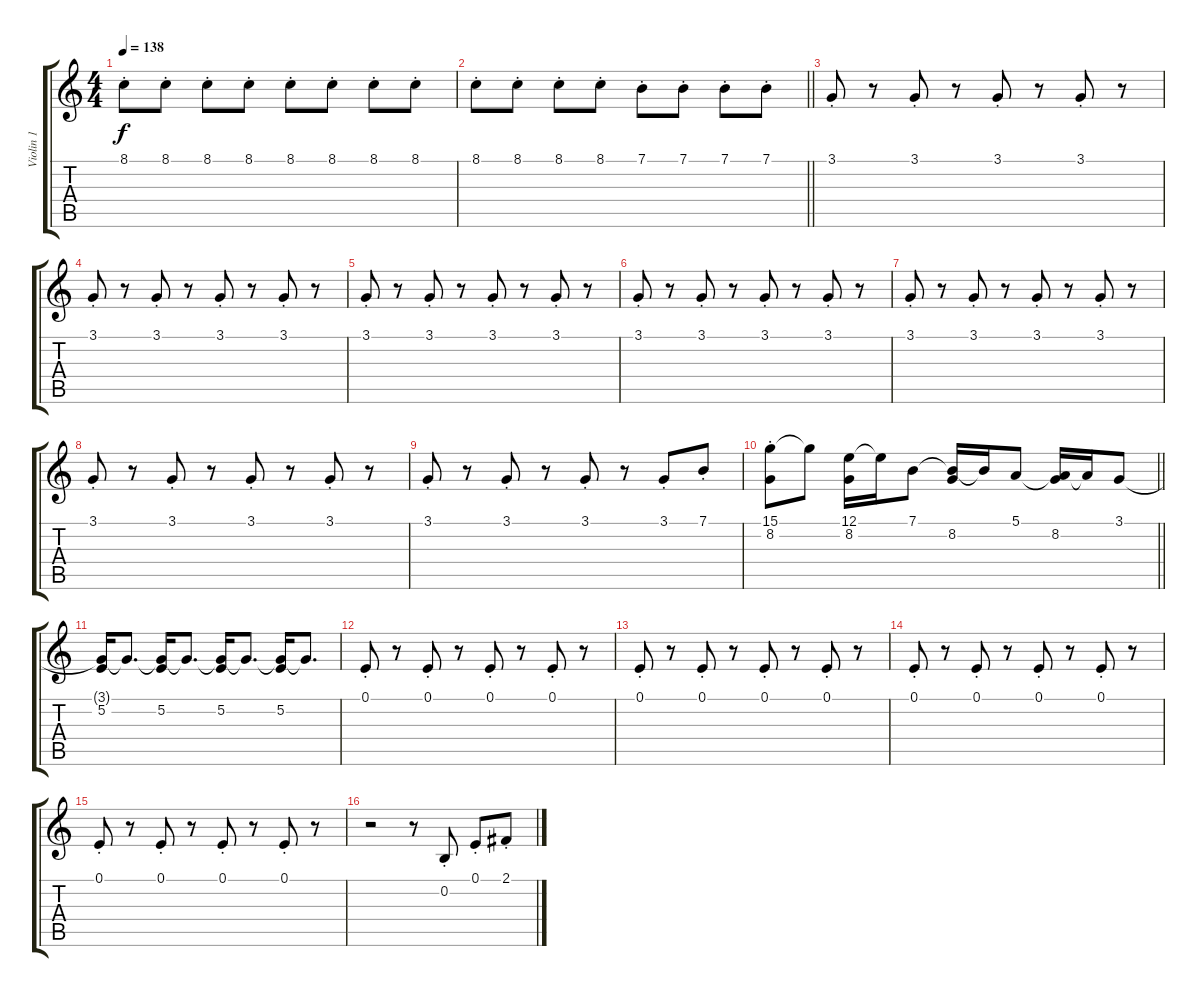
\track ("Violin 1" "Violin 1") {instrument violin}
\staff {score tabs}
\tuning (E4 B3 G3 D3 A2 E2) {hide}
\ts (4 4)
\tempo 138
\clef g2
\ks c
8.1{st}.8{dy f} 8.1{st}.8 8.1{st}.8 8.1{st}.8 8.1{st}.8 8.1{st}.8 8.1{st}.8 8.1{st}.8 |
\barLineRight lightlight
8.1{st}.8 8.1{st}.8 8.1{st}.8 8.1{st}.8 7.1{st}.8 7.1{st}.8 7.1{st}.8 7.1{st}.8 |
3.1{st}.8{volume 15} r.8 3.1{st}.8 r.8 3.1{st}.8 r.8 3.1{st}.8 r.8 |
3.1{st}.8 r.8 3.1{st}.8 r.8 3.1{st}.8 r.8 3.1{st}.8 r.8 |
3.1{st}.8 r.8 3.1{st}.8 r.8 3.1{st}.8 r.8 3.1{st}.8 r.8 |
3.1{st}.8 r.8 3.1{st}.8 r.8 3.1{st}.8 r.8 3.1{st}.8 r.8 |
3.1{st}.8 r.8 3.1{st}.8 r.8 3.1{st}.8 r.8 3.1{st}.8 r.8 |
3.1{st}.8 r.8 3.1{st}.8 r.8 3.1{st}.8 r.8 3.1{st}.8 r.8 |
3.1{st}.8 r.8 3.1{st}.8 r.8 3.1{st}.8 r.8 3.1{st}.8 7.1{st}.8 |
\barLineRight lightlight
(15.1 8.2{st}).8 15.1{t}.8 (12.1 8.2).16 12.1{t}.16 7.1.8 (7.1{t} 8.2).16 7.1{t}.16 5.1.8 (5.1{t} 8.2).16 5.1{t}.16 3.1.8 |
(3.1{t} 5.2).16 3.1{t}.8{d} (3.1{t} 5.2).16 3.1{t}.8{d} (3.1{t} 5.2).16 3.1{t}.8{d} (3.1{t} 5.2).16 3.1{t}.8{d} |
0.1{st}.8 r.8 0.1{st}.8 r.8 0.1{st}.8 r.8 0.1{st}.8 r.8 |
0.1{st}.8 r.8 0.1{st}.8 r.8 0.1{st}.8 r.8 0.1{st}.8 r.8 |
0.1{st}.8 r.8 0.1{st}.8 r.8 0.1{st}.8 r.8 0.1{st}.8 r.8 |
0.1{st}.8 r.8 0.1{st}.8 r.8 0.1{st}.8 r.8 0.1{st}.8 r.8 |
r.2 r.8 0.2{st}.8 0.1{st}.8 2.1{st}.8
